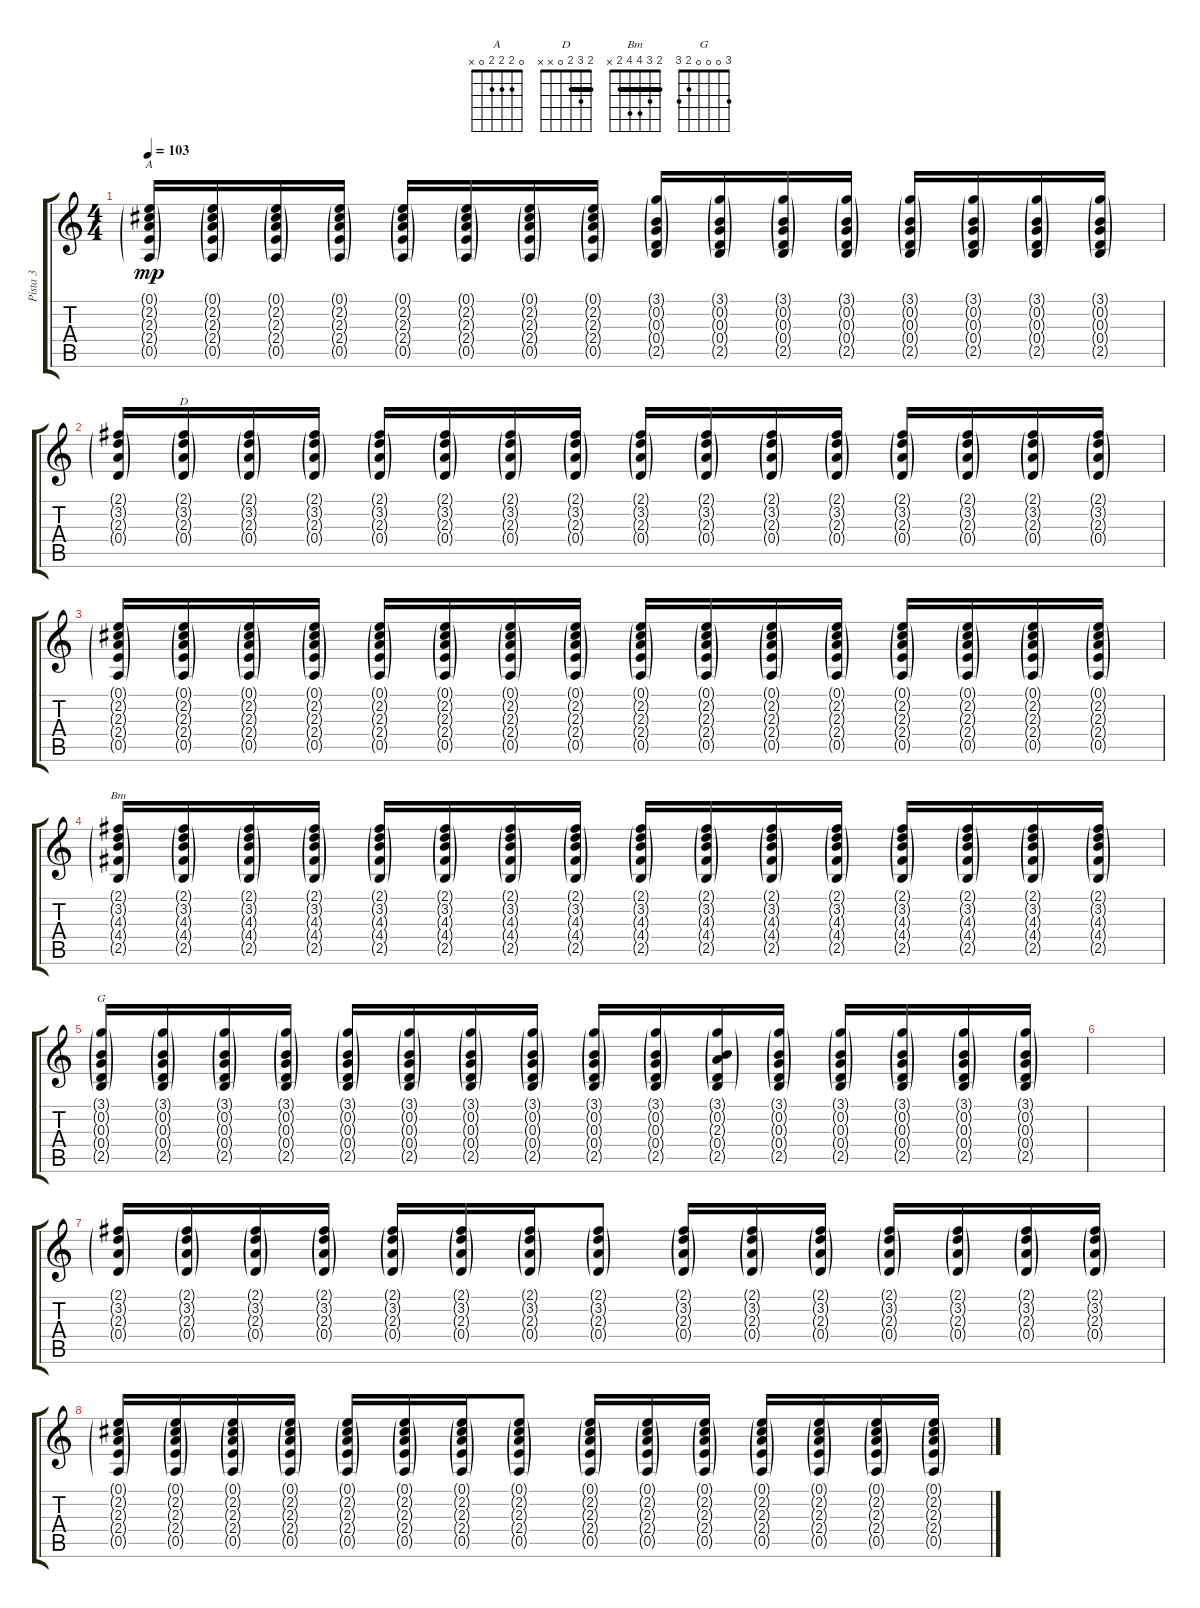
\track ("Pista 3" "Pista 3") {instrument acousticguitarsteel}
\staff {score tabs}
\tuning (E4 B3 G3 D3 A2 E2) {hide}
\chord ("A" 0 2 2 2 0 x)
\chord ("D" 2 3 2 0 x x) {barre 2}
\chord ("Bm" 2 3 4 4 2 x) {barre 2}
\chord ("G" 3 0 0 0 2 3)
\ts (4 4)
\tempo 103
\clef g2
\ks c
(0.1{g} 2.2{g} 2.3{g} 2.4{g} 0.5{g}).16{ch "A" dy mp} (0.1{g} 2.2{g} 2.3{g} 2.4{g} 0.5{g}).16 (0.1{g} 2.2{g} 2.3{g} 2.4{g} 0.5{g}).16 (0.1{g} 2.2{g} 2.3{g} 2.4{g} 0.5{g}).16 (0.1{g} 2.2{g} 2.3{g} 2.4{g} 0.5{g}).16 (0.1{g} 2.2{g} 2.3{g} 2.4{g} 0.5{g}).16 (0.1{g} 2.2{g} 2.3{g} 2.4{g} 0.5{g}).16 (0.1{g} 2.2{g} 2.3{g} 2.4{g} 0.5{g}).16 (3.1{g} 0.2{g} 0.3{g} 0.4{g} 2.5{g}).16 (3.1{g} 0.2{g} 0.3{g} 0.4{g} 2.5{g}).16 (3.1{g} 0.2{g} 0.3{g} 0.4{g} 2.5{g}).16 (3.1{g} 0.2{g} 0.3{g} 0.4{g} 2.5{g}).16 (3.1{g} 0.2{g} 0.3{g} 0.4{g} 2.5{g}).16 (3.1{g} 0.2{g} 0.3{g} 0.4{g} 2.5{g}).16 (3.1{g} 0.2{g} 0.3{g} 0.4{g} 2.5{g}).16 (3.1{g} 0.2{g} 0.3{g} 0.4{g} 2.5{g}).16 |
(2.1{g} 3.2{g} 2.3{g} 0.4{g}).16 (2.1{g} 3.2{g} 2.3{g} 0.4{g}).16{ch "D" volume 8 balance 8} (2.1{g} 3.2{g} 2.3{g} 0.4{g}).16 (2.1{g} 3.2{g} 2.3{g} 0.4{g}).16 (2.1{g} 3.2{g} 2.3{g} 0.4{g}).16 (2.1{g} 3.2{g} 2.3{g} 0.4{g}).16 (2.1{g} 3.2{g} 2.3{g} 0.4{g}).16 (2.1{g} 3.2{g} 2.3{g} 0.4{g}).16 (2.1{g} 3.2{g} 2.3{g} 0.4{g}).16 (2.1{g} 3.2{g} 2.3{g} 0.4{g}).16 (2.1{g} 3.2{g} 2.3{g} 0.4{g}).16 (2.1{g} 3.2{g} 2.3{g} 0.4{g}).16 (2.1{g} 3.2{g} 2.3{g} 0.4{g}).16 (2.1{g} 3.2{g} 2.3{g} 0.4{g}).16 (2.1{g} 3.2{g} 2.3{g} 0.4{g}).16 (2.1{g} 3.2{g} 2.3{g} 0.4{g}).16 |
(0.1{g} 2.2{g} 2.3{g} 2.4{g} 0.5{g}).16 (0.1{g} 2.2{g} 2.3{g} 2.4{g} 0.5{g}).16 (0.1{g} 2.2{g} 2.3{g} 2.4{g} 0.5{g}).16 (0.1{g} 2.2{g} 2.3{g} 2.4{g} 0.5{g}).16 (0.1{g} 2.2{g} 2.3{g} 2.4{g} 0.5{g}).16 (0.1{g} 2.2{g} 2.3{g} 2.4{g} 0.5{g}).16 (0.1{g} 2.2{g} 2.3{g} 2.4{g} 0.5{g}).16 (0.1{g} 2.2{g} 2.3{g} 2.4{g} 0.5{g}).16 (0.1{g} 2.2{g} 2.3{g} 2.4{g} 0.5{g}).16 (0.1{g} 2.2{g} 2.3{g} 2.4{g} 0.5{g}).16 (0.1{g} 2.2{g} 2.3{g} 2.4{g} 0.5{g}).16 (0.1{g} 2.2{g} 2.3{g} 2.4{g} 0.5{g}).16 (0.1{g} 2.2{g} 2.3{g} 2.4{g} 0.5{g}).16 (0.1{g} 2.2{g} 2.3{g} 2.4{g} 0.5{g}).16 (0.1{g} 2.2{g} 2.3{g} 2.4{g} 0.5{g}).16 (0.1{g} 2.2{g} 2.3{g} 2.4{g} 0.5{g}).16 |
(2.1{g} 3.2{g} 4.3{g} 4.4{g} 2.5{g}).16{ch "Bm"} (2.1{g} 3.2{g} 4.3{g} 4.4{g} 2.5{g}).16 (2.1{g} 3.2{g} 4.3{g} 4.4{g} 2.5{g}).16 (2.1{g} 3.2{g} 4.3{g} 4.4{g} 2.5{g}).16 (2.1{g} 3.2{g} 4.3{g} 4.4{g} 2.5{g}).16 (2.1{g} 3.2{g} 4.3{g} 4.4{g} 2.5{g}).16 (2.1{g} 3.2{g} 4.3{g} 4.4{g} 2.5{g}).16 (2.1{g} 3.2{g} 4.3{g} 4.4{g} 2.5{g}).16 (2.1{g} 3.2{g} 4.3{g} 4.4{g} 2.5{g}).16 (2.1{g} 3.2{g} 4.3{g} 4.4{g} 2.5{g}).16 (2.1{g} 3.2{g} 4.3{g} 4.4{g} 2.5{g}).16 (2.1{g} 3.2{g} 4.3{g} 4.4{g} 2.5{g}).16 (2.1{g} 3.2{g} 4.3{g} 4.4{g} 2.5{g}).16 (2.1{g} 3.2{g} 4.3{g} 4.4{g} 2.5{g}).16 (2.1{g} 3.2{g} 4.3{g} 4.4{g} 2.5{g}).16 (2.1{g} 3.2{g} 4.3{g} 4.4{g} 2.5{g}).16 |
(3.1{g} 0.2{g} 0.3{g} 0.4{g} 2.5{g}).16{ch "G"} (3.1{g} 0.2{g} 0.3{g} 0.4{g} 2.5{g}).16 (3.1{g} 0.2{g} 0.3{g} 0.4{g} 2.5{g}).16 (3.1{g} 0.2{g} 0.3{g} 0.4{g} 2.5{g}).16 (3.1{g} 0.2{g} 0.3{g} 0.4{g} 2.5{g}).16 (3.1{g} 0.2{g} 0.3{g} 0.4{g} 2.5{g}).16 (3.1{g} 0.2{g} 0.3{g} 0.4{g} 2.5{g}).16 (3.1{g} 0.2{g} 0.3{g} 0.4{g} 2.5{g}).16 (3.1{g} 0.2{g} 0.3{g} 0.4{g} 2.5{g}).16 (3.1{g} 0.2{g} 0.3{g} 0.4{g} 2.5{g}).16 (3.1{g} 0.2{g} 2.3{g} 0.4{g} 2.5{g}).16 (3.1{g} 0.2{g} 0.3{g} 0.4{g} 2.5{g}).16 (3.1{g} 0.2{g} 0.3{g} 0.4{g} 2.5{g}).16 (3.1{g} 0.2{g} 0.3{g} 0.4{g} 2.5{g}).16 (3.1{g} 0.2{g} 0.3{g} 0.4{g} 2.5{g}).16 (3.1{g} 0.2{g} 0.3{g} 0.4{g} 2.5{g}).16 |
|
(2.1{g} 3.2{g} 2.3{g} 0.4{g}).16{volume 13 balance 16} (2.1{g} 3.2{g} 2.3{g} 0.4{g}).16 (2.1{g} 3.2{g} 2.3{g} 0.4{g}).16 (2.1{g} 3.2{g} 2.3{g} 0.4{g}).16 (2.1{g} 3.2{g} 2.3{g} 0.4{g}).16 (2.1{g} 3.2{g} 2.3{g} 0.4{g}).16 (2.1{g} 3.2{g} 2.3{g} 0.4{g}).16 (2.1{g} 3.2{g} 2.3{g} 0.4{g}).8 (2.1{g} 3.2{g} 2.3{g} 0.4{g}).16 (2.1{g} 3.2{g} 2.3{g} 0.4{g}).16 (2.1{g} 3.2{g} 2.3{g} 0.4{g}).16 (2.1{g} 3.2{g} 2.3{g} 0.4{g}).16 (2.1{g} 3.2{g} 2.3{g} 0.4{g}).16 (2.1{g} 3.2{g} 2.3{g} 0.4{g}).16 (2.1{g} 3.2{g} 2.3{g} 0.4{g}).16 |
(0.1{g} 2.2{g} 2.3{g} 2.4{g} 0.5{g}).16 (0.1{g} 2.2{g} 2.3{g} 2.4{g} 0.5{g}).16 (0.1{g} 2.2{g} 2.3{g} 2.4{g} 0.5{g}).16 (0.1{g} 2.2{g} 2.3{g} 2.4{g} 0.5{g}).16 (0.1{g} 2.2{g} 2.3{g} 2.4{g} 0.5{g}).16 (0.1{g} 2.2{g} 2.3{g} 2.4{g} 0.5{g}).16 (0.1{g} 2.2{g} 2.3{g} 2.4{g} 0.5{g}).16 (0.1{g} 2.2{g} 2.3{g} 2.4{g} 0.5{g}).8 (0.1{g} 2.2{g} 2.3{g} 2.4{g} 0.5{g}).16 (0.1{g} 2.2{g} 2.3{g} 2.4{g} 0.5{g}).16 (0.1{g} 2.2{g} 2.3{g} 2.4{g} 0.5{g}).16 (0.1{g} 2.2{g} 2.3{g} 2.4{g} 0.5{g}).16 (0.1{g} 2.2{g} 2.3{g} 2.4{g} 0.5{g}).16 (0.1{g} 2.2{g} 2.3{g} 2.4{g} 0.5{g}).16 (0.1{g} 2.2{g} 2.3{g} 2.4{g} 0.5{g}).16
